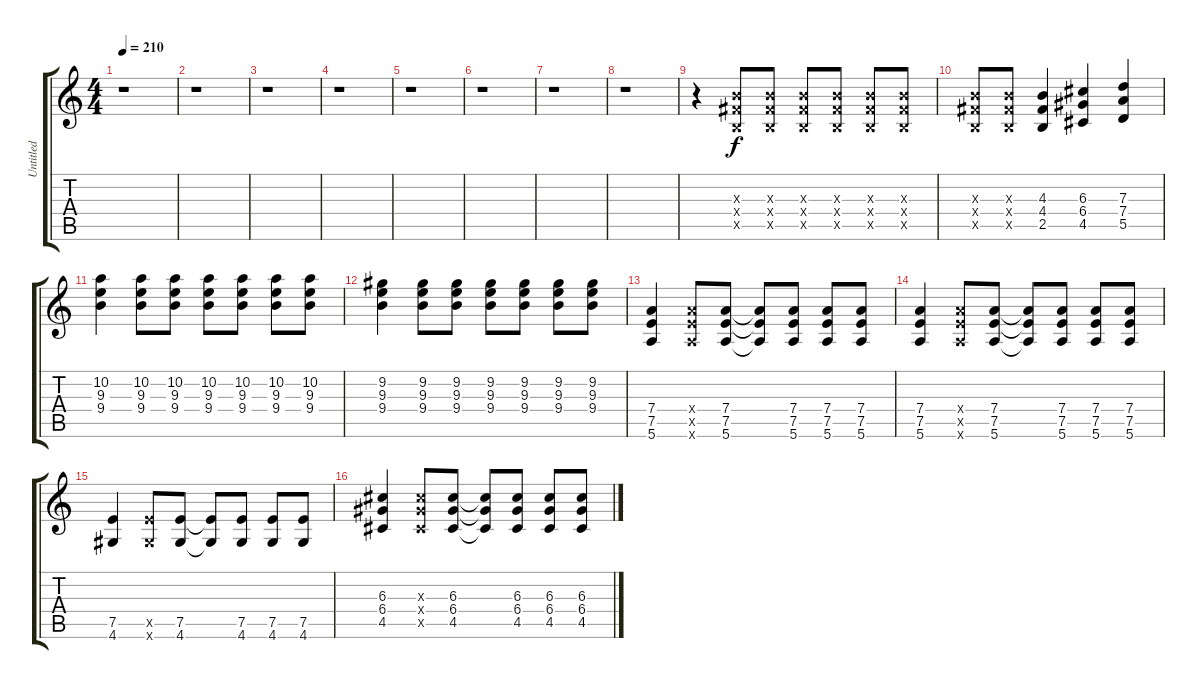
\track ("Untitled" "Untitled") {instrument distortionguitar}
\staff {score tabs}
\tuning (E4 B3 G3 D3 A2 E2) {hide}
\ts (4 4)
\tempo 210
\clef g2
\ks c
r.1{dy f} |
r.1 |
r.1 |
r.1 |
r.1 |
r.1 |
r.1 |
r.1 |
r.4 (4.3{x} 4.4{x} 2.5{x}).8 (4.3{x} 4.4{x} 2.5{x}).8 (4.3{x} 4.4{x} 2.5{x}).8 (4.3{x} 4.4{x} 2.5{x}).8 (4.3{x} 4.4{x} 2.5{x}).8 (4.3{x} 4.4{x} 2.5{x}).8 |
(4.3{x} 4.4{x} 2.5{x}).8 (4.3{x} 4.4{x} 2.5{x}).8 (4.3 4.4 2.5).4 (6.3 6.4 4.5).4 (7.3 7.4 5.5).4 |
(10.2 9.3 9.4).4 (10.2 9.3 9.4).8 (10.2 9.3 9.4).8 (10.2 9.3 9.4).8 (10.2 9.3 9.4).8 (10.2 9.3 9.4).8 (10.2 9.3 9.4).8 |
(9.2 9.3 9.4).4 (9.2 9.3 9.4).8 (9.2 9.3 9.4).8 (9.2 9.3 9.4).8 (9.2 9.3 9.4).8 (9.2 9.3 9.4).8 (9.2 9.3 9.4).8 |
(7.4 7.5 5.6).4 (7.4{x} 7.5{x} 5.6{x}).8 (7.4 7.5 5.6).8 (7.4{t} 7.5{t} 5.6{t}).8 (7.4 7.5 5.6).8 (7.4 7.5 5.6).8 (7.4 7.5 5.6).8 |
(7.4 7.5 5.6).4 (7.4{x} 7.5{x} 5.6{x}).8 (7.4 7.5 5.6).8 (7.4{t} 7.5{t} 5.6{t}).8 (7.4 7.5 5.6).8 (7.4 7.5 5.6).8 (7.4 7.5 5.6).8 |
(7.5 4.6).4 (7.5{x} 4.6{x}).8 (7.5 4.6).8 (7.5{t} 4.6{t}).8 (7.5 4.6).8 (7.5 4.6).8 (7.5 4.6).8 |
(6.3 6.4 4.5).4 (6.3{x} 6.4{x} 4.5{x}).8 (6.3 6.4 4.5).8 (6.3{t} 6.4{t} 4.5{t}).8 (6.3 6.4 4.5).8 (6.3 6.4 4.5).8 (6.3 6.4 4.5).8
